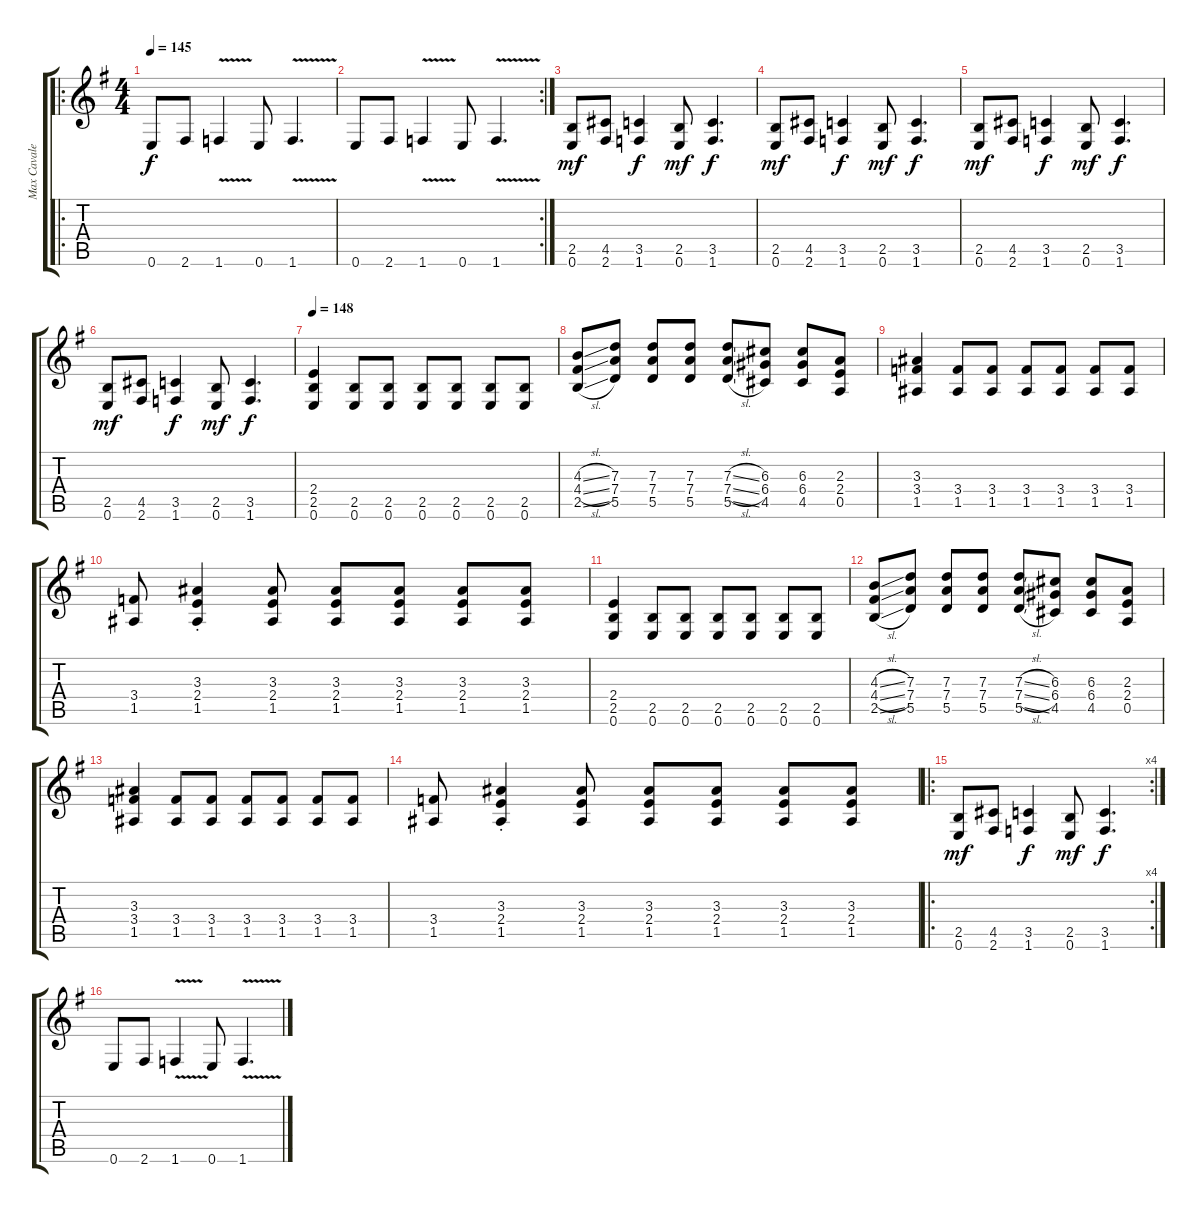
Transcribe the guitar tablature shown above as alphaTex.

\track ("Max Cavalera" "Max Cavale") {instrument distortionguitar}
\staff {score tabs}
\tuning (E4 B3 G3 D3 A2 E2) {hide}
\ro
\ts (4 4)
\tempo 145
\clef g2
\ks g
0.6.8{dy f} 2.6.8 1.6{v}.4 0.6.8 1.6{v}.4{d} |
\rc 2
0.6.8 2.6.8 1.6{v}.4 0.6.8 1.6{v}.4{d} |
(2.5 0.6).8{dy mf} (4.5 2.6).8 (3.5 1.6).4{dy f} (2.5 0.6).8{dy mf} (3.5 1.6).4{d dy f} |
(2.5 0.6).8{dy mf} (4.5 2.6).8 (3.5 1.6).4{dy f} (2.5 0.6).8{dy mf} (3.5 1.6).4{d dy f} |
(2.5 0.6).8{dy mf} (4.5 2.6).8 (3.5 1.6).4{dy f} (2.5 0.6).8{dy mf} (3.5 1.6).4{d dy f} |
(2.5 0.6).8{dy mf} (4.5 2.6).8 (3.5 1.6).4{dy f} (2.5 0.6).8{dy mf} (3.5 1.6).4{d dy f} |
\tempo 148
(2.4 2.5 0.6).4 (2.5 0.6).8 (2.5 0.6).8 (2.5 0.6).8 (2.5 0.6).8 (2.5 0.6).8 (2.5 0.6).8 |
(4.3{sl} 4.4{sl} 2.5{sl}).8 (7.3 7.4 5.5).8 (7.3 7.4 5.5).8 (7.3 7.4 5.5).8 (7.3{sl} 7.4{sl} 5.5{sl}).8 (6.3 6.4 4.5).8 (6.3 6.4 4.5).8 (2.3 2.4 0.5).8 |
(3.3 3.4 1.5).4 (3.4 1.5).8 (3.4 1.5).8 (3.4 1.5).8 (3.4 1.5).8 (3.4 1.5).8 (3.4 1.5).8 |
(3.4 1.5).8 (3.3{st} 2.4{st} 1.5{st}).4 (3.3 2.4 1.5).8 (3.3 2.4 1.5).8 (3.3 2.4 1.5).8 (3.3 2.4 1.5).8 (3.3 2.4 1.5).8 |
(2.4 2.5 0.6).4 (2.5 0.6).8 (2.5 0.6).8 (2.5 0.6).8 (2.5 0.6).8 (2.5 0.6).8 (2.5 0.6).8 |
(4.3{sl} 4.4{sl} 2.5{sl}).8 (7.3 7.4 5.5).8 (7.3 7.4 5.5).8 (7.3 7.4 5.5).8 (7.3{sl} 7.4{sl} 5.5{sl}).8 (6.3 6.4 4.5).8 (6.3 6.4 4.5).8 (2.3 2.4 0.5).8 |
(3.3 3.4 1.5).4 (3.4 1.5).8 (3.4 1.5).8 (3.4 1.5).8 (3.4 1.5).8 (3.4 1.5).8 (3.4 1.5).8 |
(3.4 1.5).8 (3.3{st} 2.4{st} 1.5{st}).4 (3.3 2.4 1.5).8 (3.3 2.4 1.5).8 (3.3 2.4 1.5).8 (3.3 2.4 1.5).8 (3.3 2.4 1.5).8 |
\ro
\rc 4
(2.5 0.6).8{dy mf} (4.5 2.6).8 (3.5 1.6).4{dy f} (2.5 0.6).8{dy mf} (3.5 1.6).4{d dy f} |
0.6.8 2.6.8 1.6{v}.4 0.6.8 1.6{v}.4{d}
